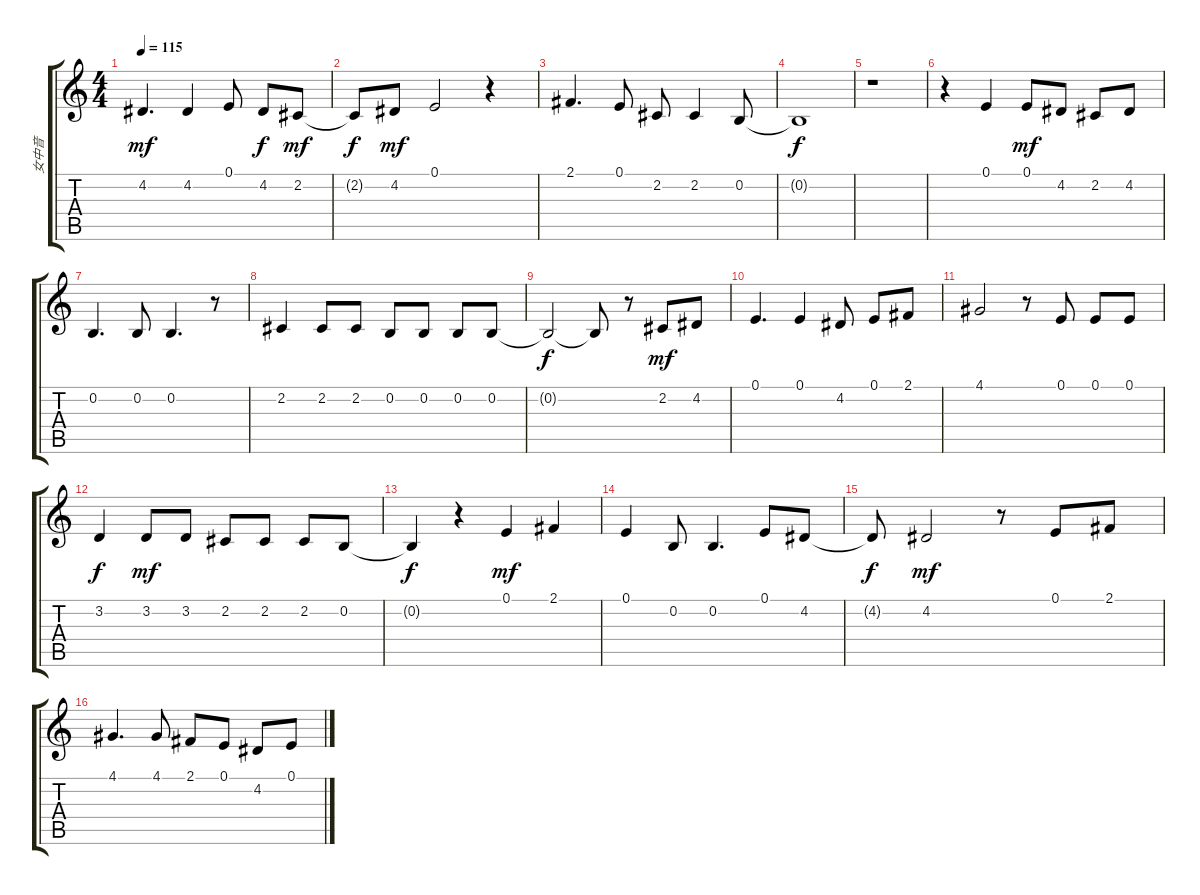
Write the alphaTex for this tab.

\track ("女中音" "女中音") {instrument stringensemble1}
\staff {score tabs}
\tuning (E4 B3 G3 D3 A2 E2) {hide}
\ts (4 4)
\tempo 115
\clef g2
\ks c
4.2.4{d dy mf} 4.2.4 0.1.8 4.2.8{dy f} 2.2.8{dy mf} |
2.2{t}.8{dy f} 4.2.8{dy mf} 0.1.2 r.4 |
2.1.4{d} 0.1.8 2.2.8 2.2.4 0.2.8 |
0.2{t}.1{dy f} |
r.1 |
r.4 0.1.4 0.1.8{dy mf} 4.2.8 2.2.8 4.2.8 |
0.2.4{d} 0.2.8 0.2.4{d} r.8 |
2.2.4 2.2.8 2.2.8 0.2.8 0.2.8 0.2.8 0.2.8 |
0.2{t}.2{dy f} 0.2{t}.8 r.8 2.2.8{dy mf} 4.2.8 |
0.1.4{d} 0.1.4 4.2.8 0.1.8 2.1.8 |
4.1.2 r.8 0.1.8 0.1.8 0.1.8 |
3.2.4{dy f} 3.2.8{dy mf} 3.2.8 2.2.8 2.2.8 2.2.8 0.2.8 |
0.2{t}.4{dy f} r.4 0.1.4{dy mf} 2.1.4 |
0.1.4 0.2.8 0.2.4{d} 0.1.8 4.2.8 |
4.2{t}.8{dy f} 4.2.2{dy mf} r.8 0.1.8 2.1.8 |
4.1.4{d} 4.1.8 2.1.8 0.1.8 4.2.8 0.1.8
